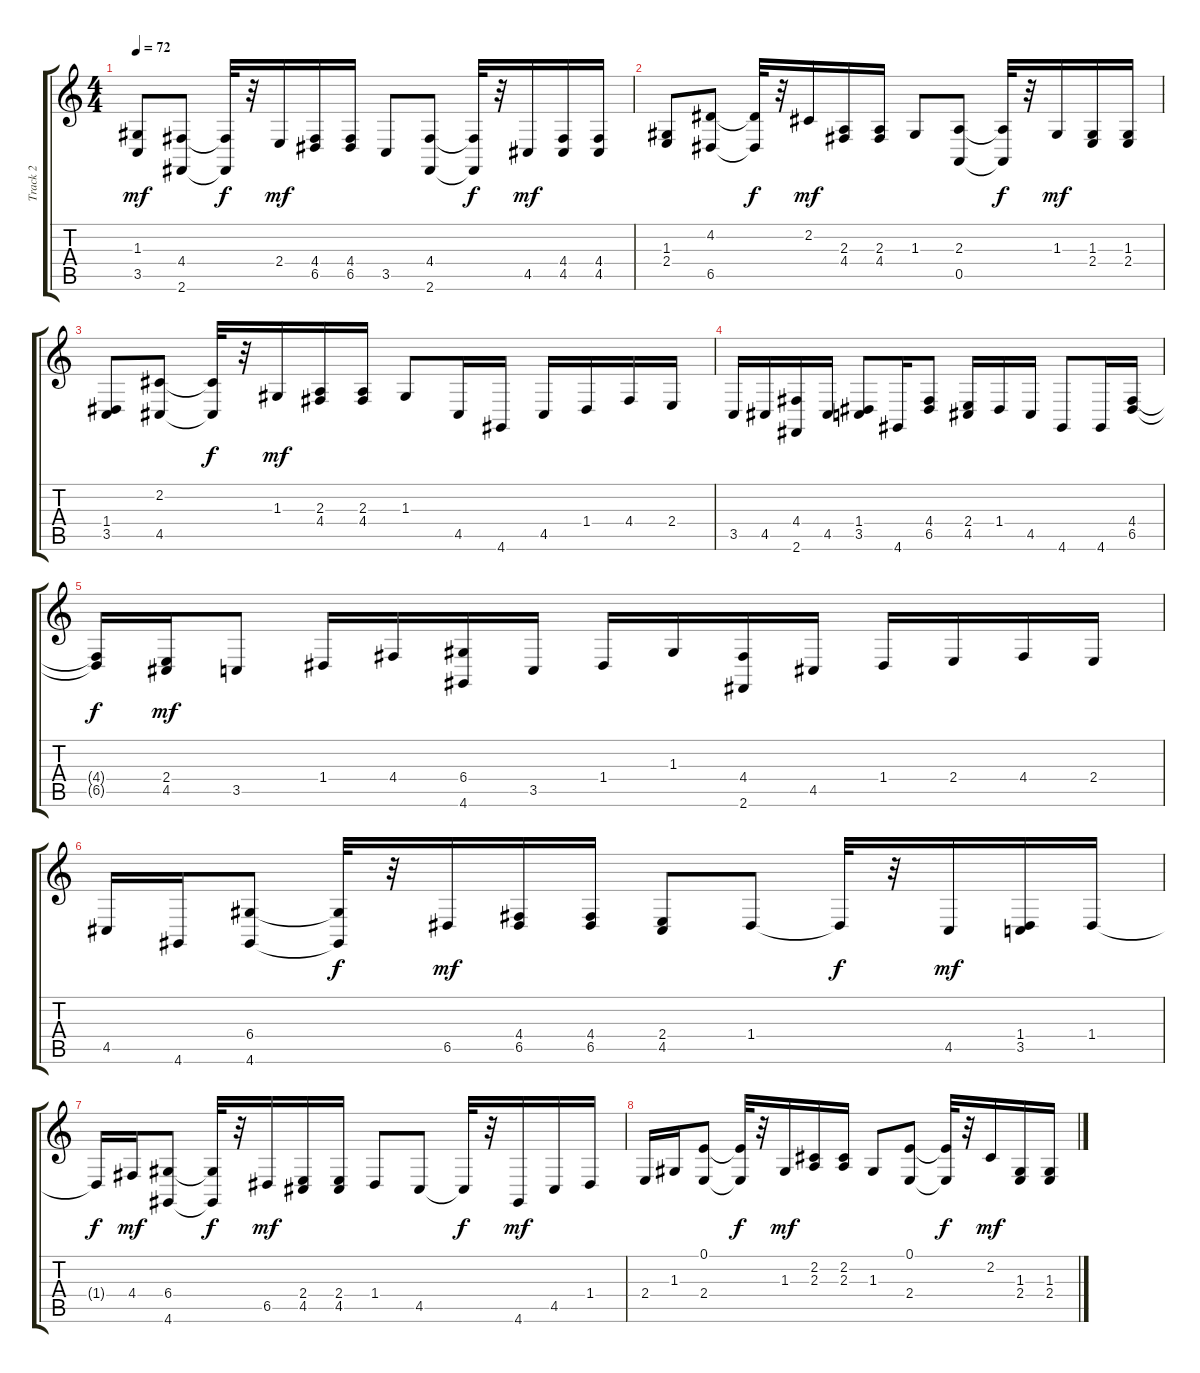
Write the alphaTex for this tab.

\track ("Track 2" "Track 2") {instrument acousticgrandpiano}
\staff {score tabs}
\tuning (E4 B3 G3 D3 A2 E2) {hide}
\ts (4 4)
\tempo 72
\clef g2
\ks c
(1.3 3.5).8{dy mf} (4.4 2.6).8 (4.4{t} 2.6{t}).32{dy f} r.32 2.4.16{dy mf} (4.4 6.5).16 (4.4 6.5).16 3.5.8 (4.4 2.6).8 (4.4{t} 2.6{t}).32{dy f} r.32 4.5.16{dy mf} (4.4 4.5).16 (4.4 4.5).16 |
(1.3 2.4).8 (4.2 6.5).8 (4.2{t} 6.5{t}).32{dy f} r.32 2.2.16{dy mf} (2.3 4.4).16 (2.3 4.4).16 1.3.8 (2.3 0.5).8 (2.3{t} 0.5{t}).32{dy f} r.32 1.3.16{dy mf} (1.3 2.4).16 (1.3 2.4).16 |
(1.4 3.5).8 (2.2 4.5).8 (2.2{t} 4.5{t}).32{dy f} r.32 1.3.16{dy mf} (2.3 4.4).16 (2.3 4.4).16 1.3.8 4.5.16 4.6.16 4.5.16 1.4.16 4.4.16 2.4.16 |
3.5.16 4.5.16 (4.4 2.6).16 4.5.16 (1.4 3.5).8 4.6.16 (4.4 6.5).8 (2.4 4.5).16 1.4.16 4.5.16 4.6.8 4.6.16 (4.4 6.5).16 |
(4.4{t} 6.5{t}).16{dy f} (2.4 4.5).16{dy mf} 3.5.8 1.4.16 4.4.16 (6.4 4.6).16 3.5.16 1.4.16 1.3.16 (4.4 2.6).16 4.5.16 1.4.16 2.4.16 4.4.16 2.4.16 |
4.5.16 4.6.16 (6.4 4.6).8 (6.4{t} 4.6{t}).32{dy f} r.32 6.5.16{dy mf} (4.4 6.5).16 (4.4 6.5).16 (2.4 4.5).8 1.4.8 1.4{t}.32{dy f} r.32 4.5.16{dy mf} (1.4 3.5).16 1.4.16 |
1.4{t}.16{dy f} 4.4.16{dy mf} (6.4 4.6).8 (6.4{t} 4.6{t}).32{dy f} r.32 6.5.16{dy mf} (2.4 4.5).16 (2.4 4.5).16 1.4.8 4.5.8 4.5{t}.32{dy f} r.32 4.6.16{dy mf} 4.5.16 1.4.16 |
2.4.16 1.3.16 (0.1 2.4).8 (0.1{t} 2.4{t}).32{dy f} r.32 1.3.16{dy mf} (2.2 2.3).16 (2.2 2.3).16 1.3.8 (0.1 2.4).8 (0.1{t} 2.4{t}).32{dy f} r.32 2.2.16{dy mf} (1.3 2.4).16 (1.3 2.4).16
